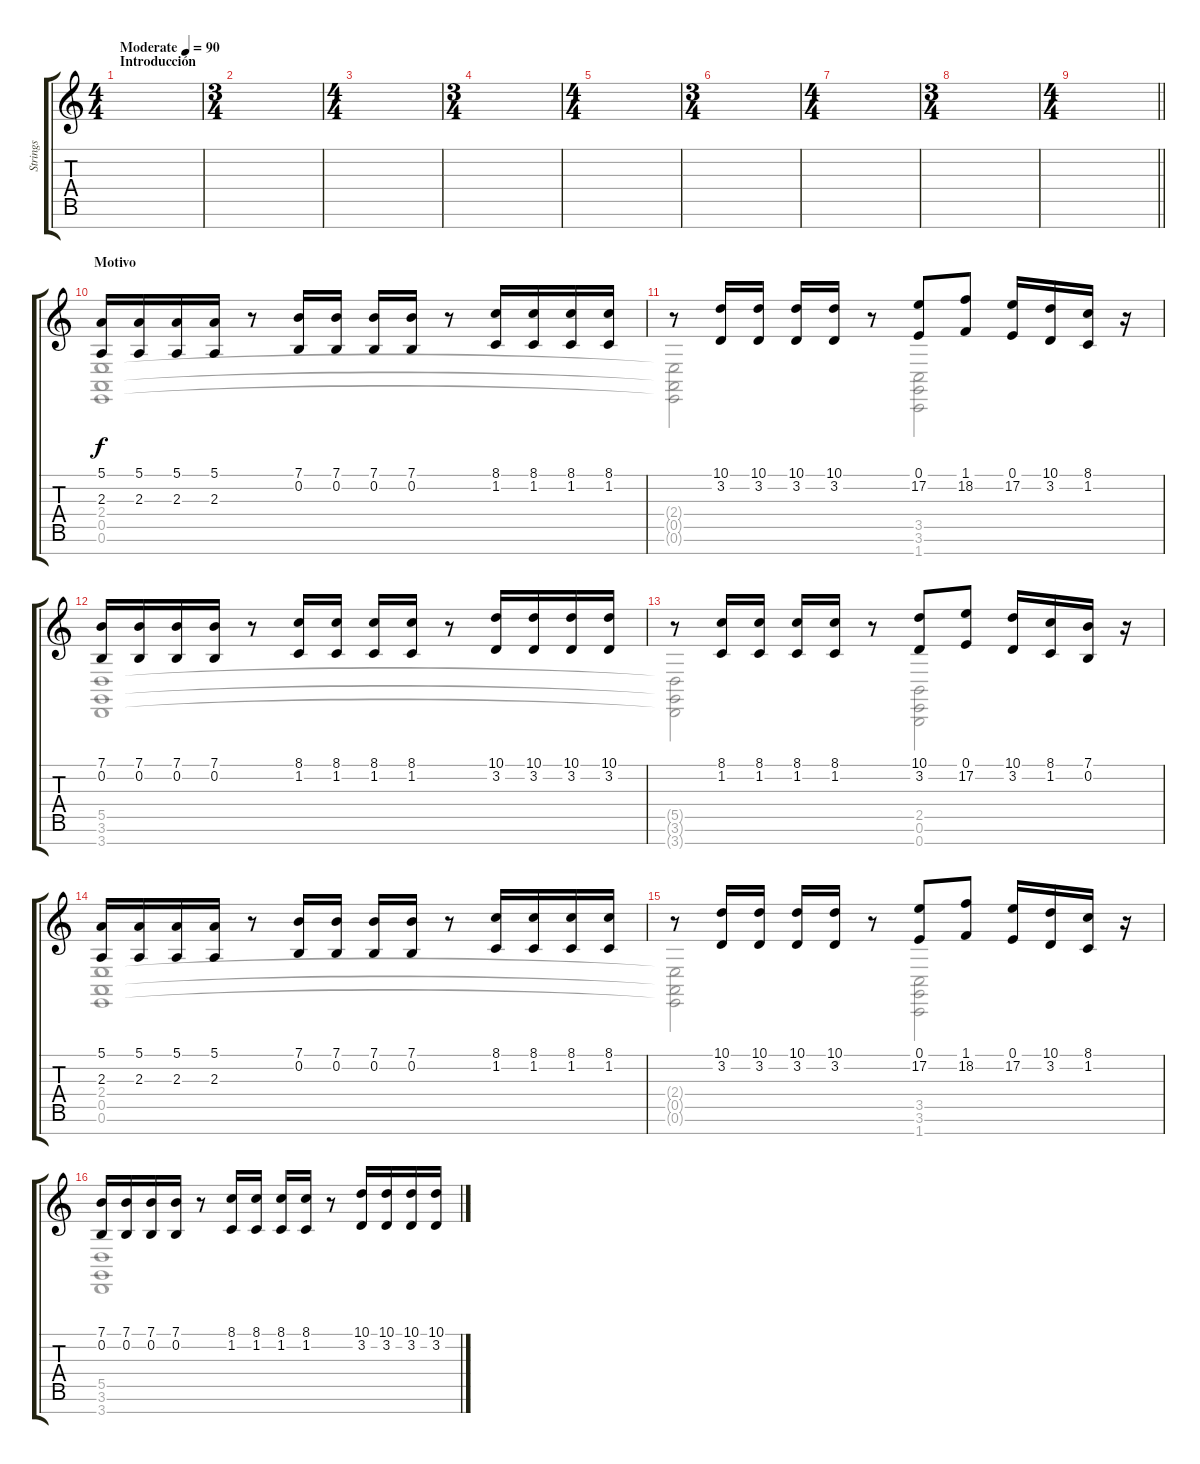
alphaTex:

\track ("Strings" "Strings") {instrument stringensemble1}
\staff {score tabs}
\tuning (E4 B3 G3 D3 A2 E2 B1) {hide}
\voice
\ts (4 4)
\section ("" "Introducción")
\tempo (90 "Moderate")
\clef g2
\ks c
|
\ts (3 4)
|
\ts (4 4)
|
\ts (3 4)
|
\ts (4 4)
|
\ts (3 4)
|
\ts (4 4)
|
\ts (3 4)
|
\ts (4 4)
\barLineRight lightlight
|
\section ("" "Motivo")
(5.1 2.3).16 (5.1 2.3).16 (5.1 2.3).16 (5.1 2.3).16 r.8 (7.1 0.2).16 (7.1 0.2).16 (7.1 0.2).16 (7.1 0.2).16 r.8 (8.1 1.2).16 (8.1 1.2).16 (8.1 1.2).16 (8.1 1.2).16 |
r.8 (10.1 3.2).16 (10.1 3.2).16 (10.1 3.2).16 (10.1 3.2).16 r.8 (0.1 17.2).8 (1.1 18.2).8 (0.1 17.2).16 (10.1 3.2).16 (8.1 1.2).16 r.16 |
(7.1 0.2).16 (7.1 0.2).16 (7.1 0.2).16 (7.1 0.2).16 r.8 (8.1 1.2).16 (8.1 1.2).16 (8.1 1.2).16 (8.1 1.2).16 r.8 (10.1 3.2).16 (10.1 3.2).16 (10.1 3.2).16 (10.1 3.2).16 |
r.8 (8.1 1.2).16 (8.1 1.2).16 (8.1 1.2).16 (8.1 1.2).16 r.8 (10.1 3.2).8 (0.1 17.2).8 (10.1 3.2).16 (8.1 1.2).16 (7.1 0.2).16 r.16 |
(5.1 2.3).16 (5.1 2.3).16 (5.1 2.3).16 (5.1 2.3).16 r.8 (7.1 0.2).16 (7.1 0.2).16 (7.1 0.2).16 (7.1 0.2).16 r.8 (8.1 1.2).16 (8.1 1.2).16 (8.1 1.2).16 (8.1 1.2).16 |
r.8 (10.1 3.2).16 (10.1 3.2).16 (10.1 3.2).16 (10.1 3.2).16 r.8 (0.1 17.2).8 (1.1 18.2).8 (0.1 17.2).16 (10.1 3.2).16 (8.1 1.2).16 r.16 |
(7.1 0.2).16 (7.1 0.2).16 (7.1 0.2).16 (7.1 0.2).16 r.8 (8.1 1.2).16 (8.1 1.2).16 (8.1 1.2).16 (8.1 1.2).16 r.8 (10.1 3.2).16 (10.1 3.2).16 (10.1 3.2).16 (10.1 3.2).16
\voice
\clef g2
\ottava regular
\simile none
\ks c
|
|
|
|
|
|
|
|
\barLineRight lightlight
|
(2.4 0.5 0.6).1 |
(2.4{t} 0.5{t} 0.6{t}).2 (3.5 3.6 1.7).2 |
(5.5 3.6 3.7).1 |
(5.5{t} 3.6{t} 3.7{t}).2 (2.5 0.6 0.7).2 |
(2.4 0.5 0.6).1 |
(2.4{t} 0.5{t} 0.6{t}).2 (3.5 3.6 1.7).2 |
(5.5 3.6 3.7).1
